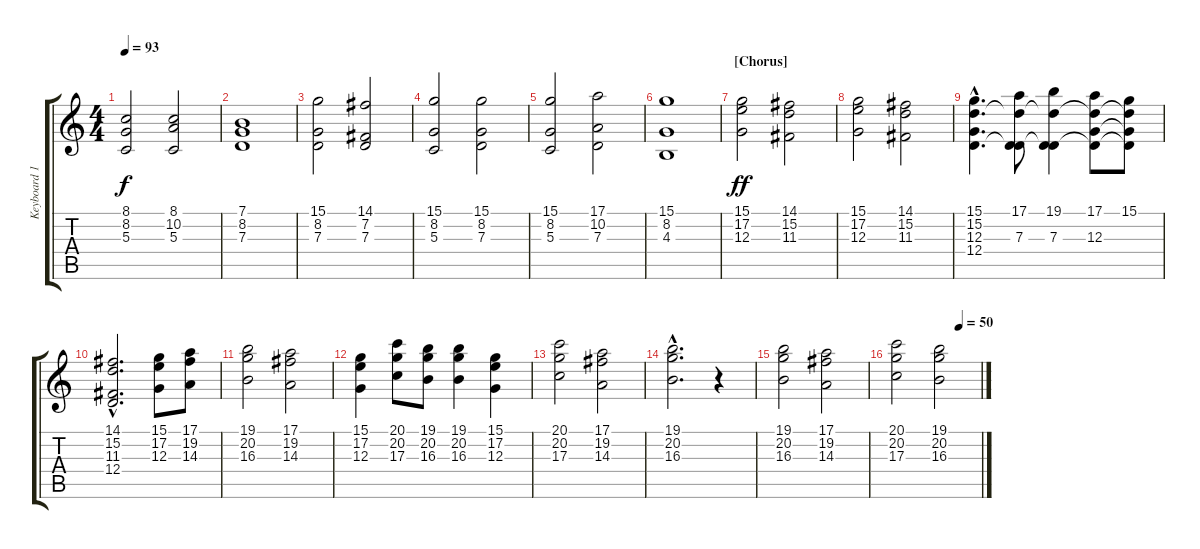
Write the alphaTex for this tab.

\track ("Keyboard 1" "Keyboard 1") {instrument stringensemble1}
\staff {score tabs}
\tuning (E4 B3 G3 D3 A2 E2) {hide}
\ts (4 4)
\tempo 93
\clef g2
\ks c
(8.1 8.2 5.3).2{dy f} (8.1 10.2 5.3).2 |
(7.1 8.2 7.3).1 |
(15.1 8.2 7.3).2 (14.1 7.2 7.3).2 |
(15.1 8.2 5.3).2 (15.1 8.2 7.3).2 |
(15.1 8.2 5.3).2 (17.1 10.2 7.3).2 |
(15.1 8.2 4.3).1 |
\section ("" "[Chorus]")
(15.1 17.2 12.3).2{dy ff} (14.1 15.2 11.3).2 |
(15.1 17.2 12.3).2 (14.1 15.2 11.3).2 |
(15.1{hac} 15.2{hac} 12.3{hac} 12.4{hac}).4{d} (17.1 15.2{t} 7.3 12.4{t}).8 (19.1 15.2{t} 7.3 12.4{t}).4 (17.1 15.2{t} 12.3 12.4{t}).8 (15.1 15.2{t} 12.3{t} 12.4{t}).8 |
(14.1{hac} 15.2{hac} 11.3{hac} 12.4{hac}).2{d} (15.1 17.2 12.3).8 (17.1 19.2 14.3).8 |
(19.1 20.2 16.3).2 (17.1 19.2 14.3).2 |
(15.1 17.2 12.3).4 (20.1 20.2 17.3).8 (19.1 20.2 16.3).8 (19.1 20.2 16.3).4 (15.1 17.2 12.3).4 |
(20.1 20.2 17.3).2 (17.1 19.2 14.3).2 |
(19.1{hac} 20.2{hac} 16.3{hac}).2{d} r.4 |
(19.1 20.2 16.3).2 (17.1 19.2 14.3).2 |
\tempo (50 0.75)
(20.1 20.2 17.3).2 (19.1 20.2 16.3).2
